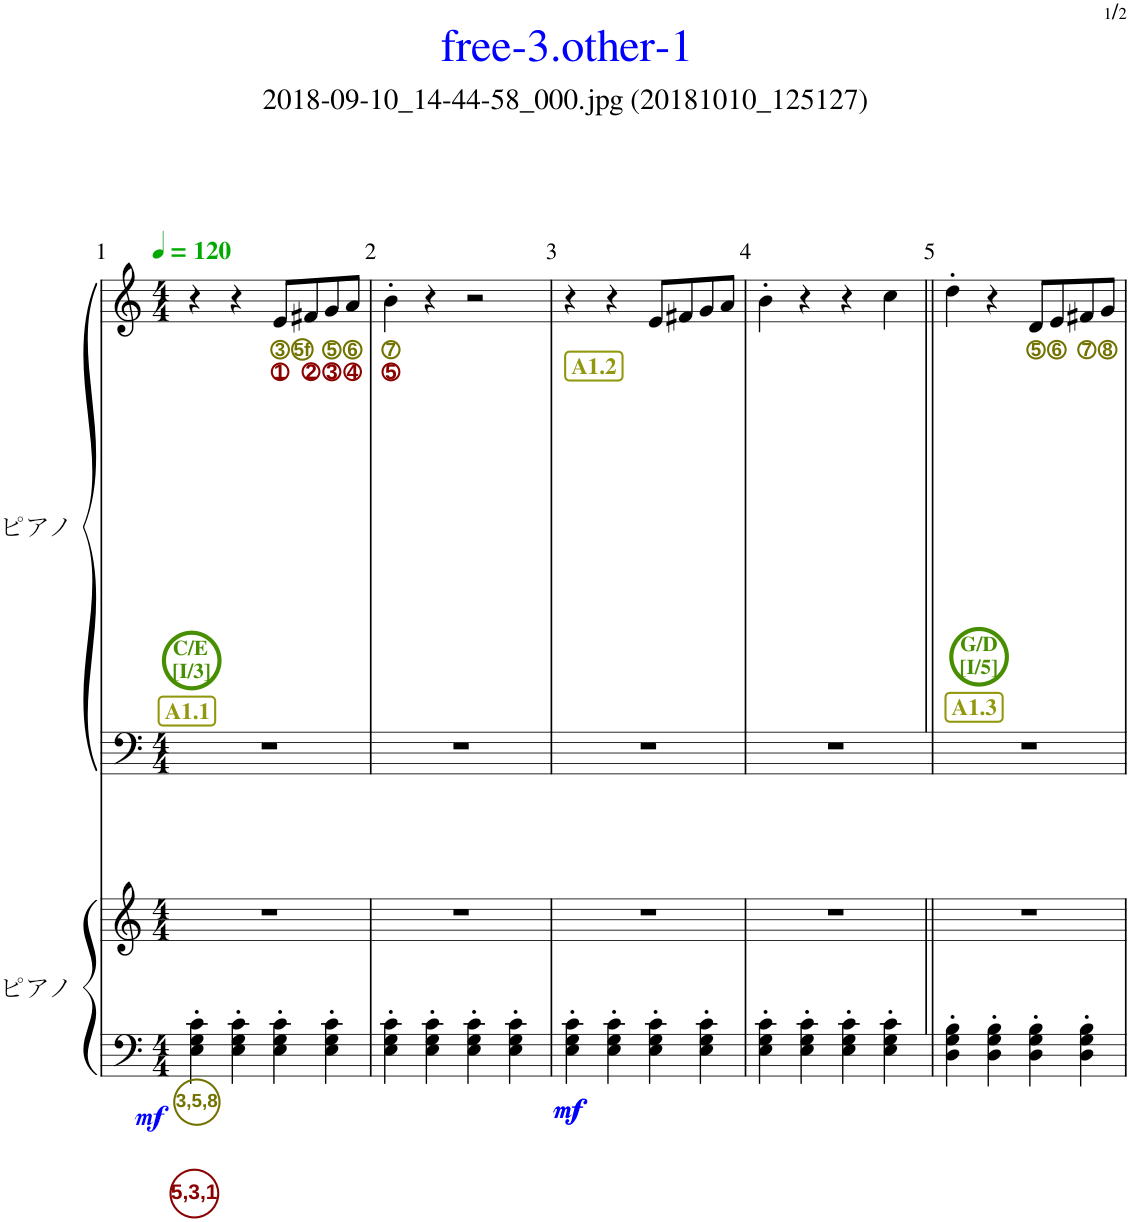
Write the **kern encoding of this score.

**kern	**text	**text	**kern	**dynam	**kern	**kern	**text	**text
*part2	*part2	*part2	*part2	*part2	*part1	*part1	*part1	*part1
*staff4	*staff4	*staff4	*staff3	*staff3/4	*staff2	*staff1	*staff1	*staff1
*I"ピアノ	*	*	*	*	*I"ピアノ	*	*	*
*clefF4	*	*	*clefG2	*	*clefF4	*clefG2	*	*
*k[]	*	*	*k[]	*	*k[]	*k[]	*	*
*M4/4	*	*	*M4/4	*	*M4/4	*M4/4	*	*
*MM120	*	*	*MM120	*	*MM120	*MM120	*	*
!!LO:REH:place=s1:b:B:cj:color=#91980E:fs=11:t=A1.1
=1	=1	=1	=1	=1	=1	=1	=1	=1
!	!	!	!	!	!	!LO:TX:b:B:color=#478E00:t=C/E	!	!
!	!	!	!	!	!	!LO:TX:b:t=[I/3]	!	!
!	!LO:LY:b:color=#727200	!LO:LY:b:color=#8B0000	!	!LO:DY:b=2	!	!	!	!
4E\' 4G\' 4c\'	3,5,8	5,3,1	1r	mf	1r	4r	.	.
4E\' 4G\' 4c\'	.	.	.	.	.	4r	.	.
!	!	!	!	!	!	!	!LO:LY:b:color=#727200	!LO:LY:b:color=#8B0000
4E\' 4G\' 4c\'	.	.	.	.	.	8e/L	3	1
!	!	!	!	!	!	!	!LO:LY:b:color=#727200	!LO:LY:b:color=#8B0000
.	.	.	.	.	.	8f#X/	5f	2
!	!	!	!	!	!	!	!LO:LY:b:color=#727200	!LO:LY:b:color=#8B0000
4E\' 4G\' 4c\'	.	.	.	.	.	8g/	5	3
!	!	!	!	!	!	!	!LO:LY:b:color=#727200	!LO:LY:b:color=#8B0000
.	.	.	.	.	.	8a/J	6	4
=2	=2	=2	=2	=2	=2	=2	=2	=2
!	!	!	!	!	!	!	!LO:LY:b:color=#727200	!LO:LY:b:color=#8B0000
4E\' 4G\' 4c\'	.	.	1r	.	1r	4b'\	7	5
4E\' 4G\' 4c\'	.	.	.	.	.	4r	.	.
4E\' 4G\' 4c\'	.	.	.	.	.	2r	.	.
4E\' 4G\' 4c\'	.	.	.	.	.	.	.	.
!!LO:REH:place=s1:b:B:cj:color=#91980E:fs=11:t=A1.2
=3	=3	=3	=3	=3	=3	=3	=3	=3
!	!	!	!	!LO:DY:b=2	!	!	!	!
!	!	!	!	!LO:DY:n=1:b=2	!	!	!	!
4E\' 4G\' 4c\'	.	.	1r	mf mf	1r	4r	.	.
4E\' 4G\' 4c\'	.	.	.	.	.	4r	.	.
4E\' 4G\' 4c\'	.	.	.	.	.	8e/L	.	.
.	.	.	.	.	.	8f#X/	.	.
4E\' 4G\' 4c\'	.	.	.	.	.	8g/	.	.
.	.	.	.	.	.	8a/J	.	.
=4	=4	=4	=4	=4	=4	=4	=4	=4
4E\' 4G\' 4c\'	.	.	1r	.	1r	4b'\	.	.
4E\' 4G\' 4c\'	.	.	.	.	.	4r	.	.
4E\' 4G\' 4c\'	.	.	.	.	.	4r	.	.
4E\' 4G\' 4c\'	.	.	.	.	.	4cc\	.	.
!!LO:REH:place=s1:b:B:cj:color=#91980E:fs=11:t=A1.3
=5||	=5||	=5||	=5||	=5||	=5||	=5||	=5||	=5||
!	!	!	!	!	!	!LO:TX:b:B:color=#478E00:t=G/D	!	!
!	!	!	!	!	!	!LO:TX:b:t=[I/5]	!	!
4D\' 4G\' 4B\'	.	.	1r	.	1r	4dd'\	.	.
4D\' 4G\' 4B\'	.	.	.	.	.	4r	.	.
!	!	!	!	!	!	!	!LO:LY:b:color=#727200	!
4D\' 4G\' 4B\'	.	.	.	.	.	8d/L	5	.
!	!	!	!	!	!	!	!LO:LY:b:color=#727200	!
.	.	.	.	.	.	8e/	6	.
!	!	!	!	!	!	!	!LO:LY:b:color=#727200	!
4D\' 4G\' 4B\'	.	.	.	.	.	8f#X/	7	.
!	!	!	!	!	!	!	!LO:LY:b:color=#727200	!
.	.	.	.	.	.	8g/J	8	.
=	=	=	=	=	=	=	=	=
*-	*-	*-	*-	*-	*-	*-	*-	*-
